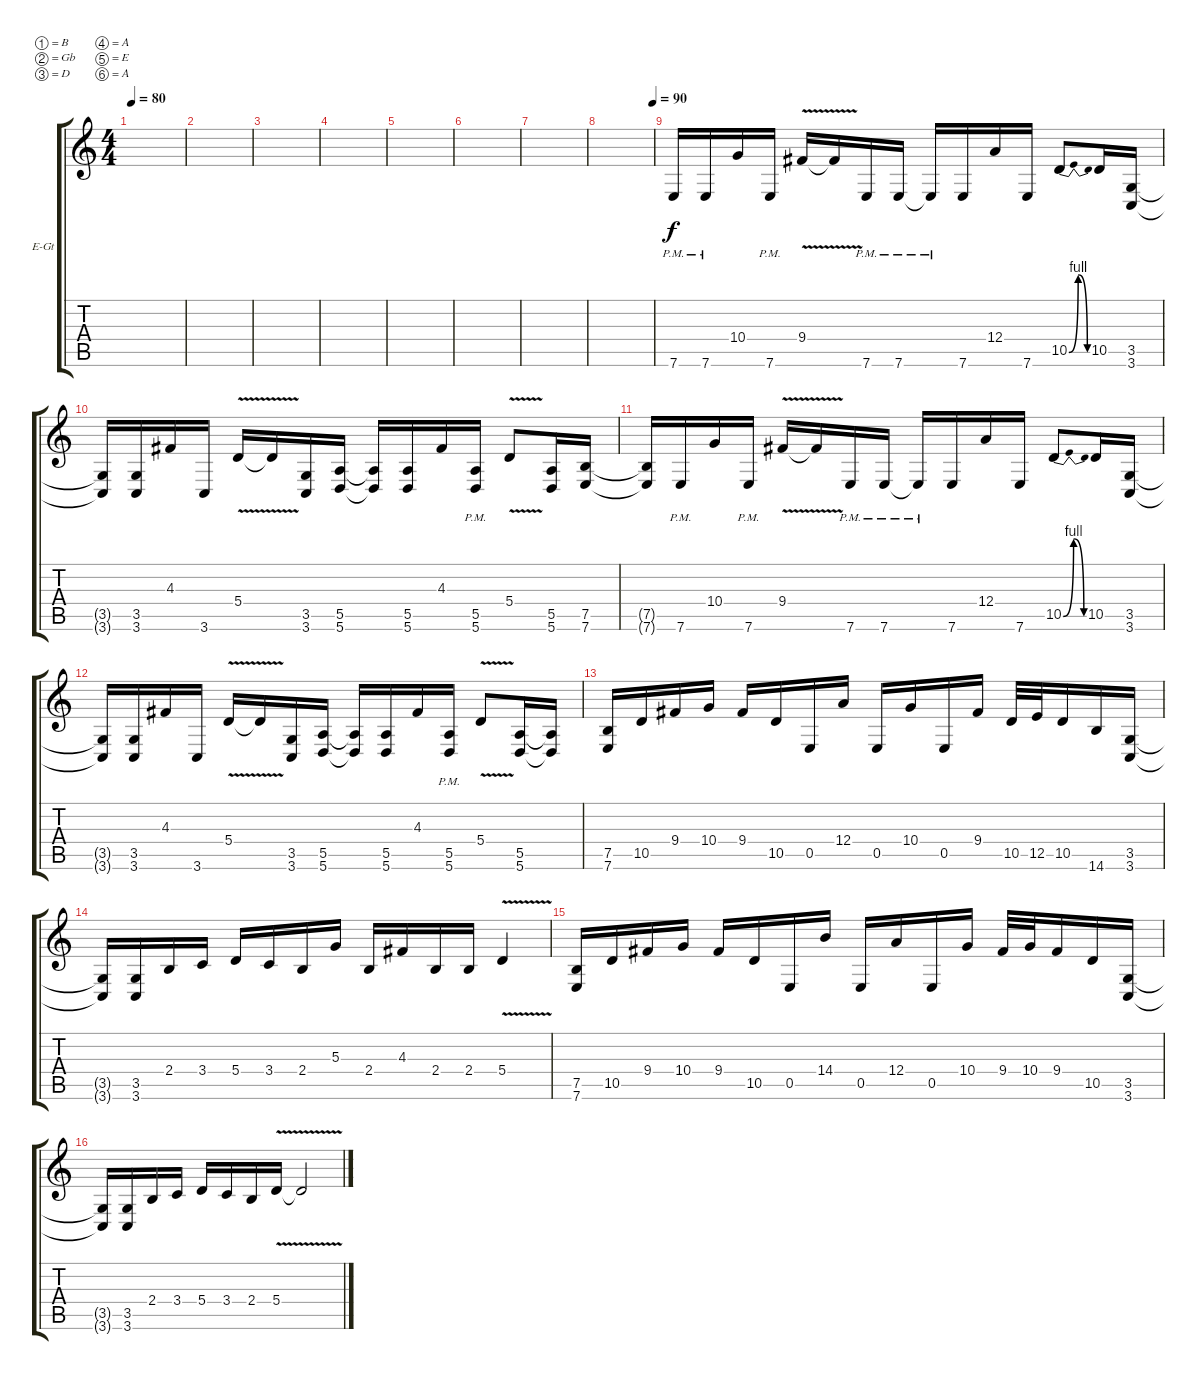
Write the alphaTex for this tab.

\bracketExtendMode groupsimilarinstruments
\firstSystemTrackNameOrientation horizontal
\otherSystemsTrackNameOrientation horizontal
\track ("Nevan Alahy" "E-Gt") {instrument distortionguitar}
\staff {score tabs}
\tuning (B3 Gb3 D3 A2 E2 A1)
\ts (4 4)
\tempo 80
\clef g2
\ks c
|
|
|
|
|
|
|
\tempo (90 1)
|
7.6{pm}.16 7.6{pm}.16 10.4.16 7.6{pm}.16 9.4{v}.16 9.4{v t}.16 7.6{pm}.16 7.6{pm}.16 7.6{pm t}.16 7.6.16 12.4.16 7.6.16 10.5{be (bendrelease 19.2 0 46.199999999999996 4 46.199999999999996 4 58.199999999999996 0)}.8 10.5.16 (3.6 3.5).16 |
(3.6{t} 3.5{t}).16 (3.5 3.6).16 4.3.16 3.6.16 5.4{v}.16 5.4{v t}.16 (3.6 3.5).16 (5.6 5.5).16 (5.5{t} 5.6{t}).16 (5.6 5.5).16 4.3.16 (5.6 5.5{pm}).16 5.4{v}.8 (5.6 5.5).16 (7.6 7.5).16 |
(7.6{t} 7.5{t}).16 7.6{pm}.16 10.4.16 7.6{pm}.16 9.4{v}.16 9.4{v t}.16 7.6{pm}.16 7.6{pm}.16 7.6{pm t}.16 7.6.16 12.4.16 7.6.16 10.5{be (bendrelease 19.2 0 46.199999999999996 4 46.199999999999996 4 58.199999999999996 0)}.8 10.5.16 (3.6 3.5).16 |
(3.6{t} 3.5{t}).16 (3.5 3.6).16 4.3.16 3.6.16 5.4{v}.16 5.4{v t}.16 (3.6 3.5).16 (5.6 5.5).16 (5.5{t} 5.6{t}).16 (5.6 5.5).16 4.3.16 (5.6 5.5{pm}).16 5.4{v}.8 (5.6 5.5).16 (5.6{t} 5.5{t}).16 |
(7.6 7.5).16{dy f} 10.5.16 9.4.16 10.4.16 9.4.16 10.5.16 0.5.16 12.4.16 0.5.16 10.4.16 0.5.16 9.4.16 10.5.32 12.5.32 10.5.16 14.6.16 (3.6 3.5).16 |
(3.6{t} 3.5{t}).16 (3.6 3.5).16 2.4.16 3.4.16 5.4.16 3.4.16 2.4.16 5.3.16 2.4.16 4.3.16 2.4.16 2.4.16 5.4{v}.4 |
(7.6 7.5).16 10.5.16 9.4.16 10.4.16 9.4.16 10.5.16 0.5.16 14.4.16 0.5.16 12.4.16 0.5.16 10.4.16 9.4.32 10.4.32 9.4.16 10.5.16 (3.6 3.5).16 |
(3.6{t} 3.5{t}).16 (3.6 3.5).16 2.4.16 3.4.16 5.4.16 3.4.16 2.4.16 5.4{v}.16 5.4{v t}.2
